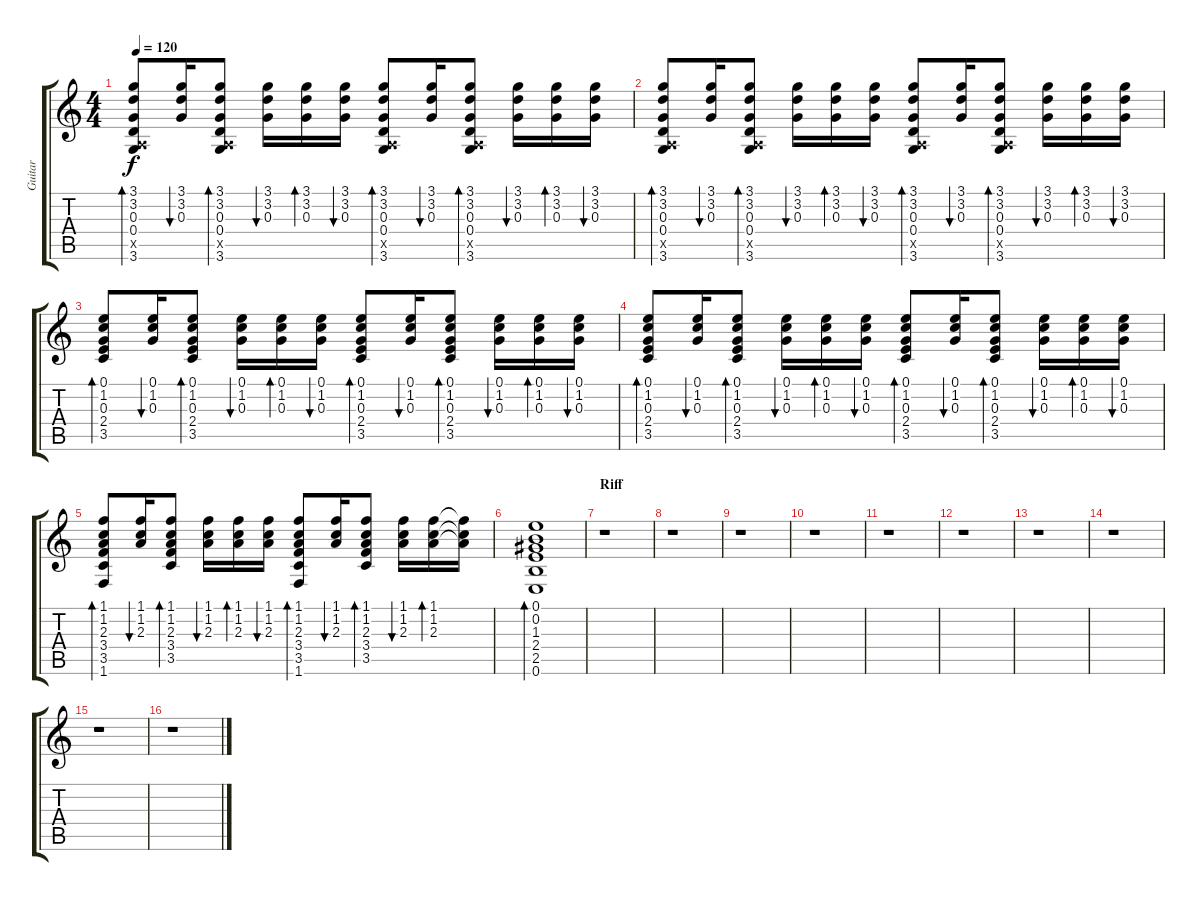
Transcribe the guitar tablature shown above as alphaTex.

\track ("Guitar" "Guitar") {instrument acousticguitarnylon}
\staff {score tabs}
\tuning (E4 B3 G3 D3 A2 E2) {hide}
\ts (4 4)
\tempo 120
\clef g2
\ks c
(3.1 3.2 0.3 0.4 0.5{x} 3.6).8{bd 30 dy f} (3.1 3.2 0.3).16{bu 30} (3.1 3.2 0.3 0.4 0.5{x} 3.6).8{bd 30} (3.1 3.2 0.3).16{bu 30} (3.1 3.2 0.3).16{bd 30} (3.1 3.2 0.3).16{bu 30} (3.1 3.2 0.3 0.4 0.5{x} 3.6).8{bd 30} (3.1 3.2 0.3).16{bu 30} (3.1 3.2 0.3 0.4 0.5{x} 3.6).8{bd 30} (3.1 3.2 0.3).16{bu 30} (3.1 3.2 0.3).16{bd 30} (3.1 3.2 0.3).16{bu 30} |
(3.1 3.2 0.3 0.4 0.5{x} 3.6).8{bd 30} (3.1 3.2 0.3).16{bu 30} (3.1 3.2 0.3 0.4 0.5{x} 3.6).8{bd 30} (3.1 3.2 0.3).16{bu 30} (3.1 3.2 0.3).16{bd 30} (3.1 3.2 0.3).16{bu 30} (3.1 3.2 0.3 0.4 0.5{x} 3.6).8{bd 30} (3.1 3.2 0.3).16{bu 30} (3.1 3.2 0.3 0.4 0.5{x} 3.6).8{bd 30} (3.1 3.2 0.3).16{bu 30} (3.1 3.2 0.3).16{bd 30} (3.1 3.2 0.3).16{bu 30} |
(0.1 1.2 0.3 2.4 3.5).8{bd 30} (0.1 1.2 0.3).16{bu 30} (0.1 1.2 0.3 2.4 3.5).8{bd 30} (0.1 1.2 0.3).16{bu 30} (0.1 1.2 0.3).16{bd 30} (0.1 1.2 0.3).16{bu 30} (0.1 1.2 0.3 2.4 3.5).8{bd 30} (0.1 1.2 0.3).16{bu 30} (0.1 1.2 0.3 2.4 3.5).8{bd 30} (0.1 1.2 0.3).16{bu 30} (0.1 1.2 0.3).16{bd 30} (0.1 1.2 0.3).16{bu 30} |
(0.1 1.2 0.3 2.4 3.5).8{bd 30} (0.1 1.2 0.3).16{bu 30} (0.1 1.2 0.3 2.4 3.5).8{bd 30} (0.1 1.2 0.3).16{bu 30} (0.1 1.2 0.3).16{bd 30} (0.1 1.2 0.3).16{bu 30} (0.1 1.2 0.3 2.4 3.5).8{bd 30} (0.1 1.2 0.3).16{bu 30} (0.1 1.2 0.3 2.4 3.5).8{bd 30} (0.1 1.2 0.3).16{bu 30} (0.1 1.2 0.3).16{bd 30} (0.1 1.2 0.3).16{bu 30} |
(1.1 1.2 2.3 3.4 3.5 1.6).8{bd 30} (1.1 1.2 2.3).16{bu 30} (1.1 1.2 2.3 3.4 3.5).8{bd 30} (1.1 1.2 2.3).16{bu 30} (1.1 1.2 2.3).16{bd 30} (1.1 1.2 2.3).16{bu 30} (1.1 1.2 2.3 3.4 3.5 1.6).8{bd 30} (1.1 1.2 2.3).16{bu 30} (1.1 1.2 2.3 3.4 3.5).8{bd 30} (1.1 1.2 2.3).16{bu 30} (1.1 1.2 2.3).16{bd 30} (1.1{t} 1.2{t} 2.3{t}).16 |
(0.1 0.2 1.3 2.4 2.5 0.6).1{bd 240} |
\section ("" "Riff")
r.1 |
r.1 |
r.1 |
r.1 |
r.1 |
r.1 |
r.1 |
r.1 |
r.1 |
r.1
